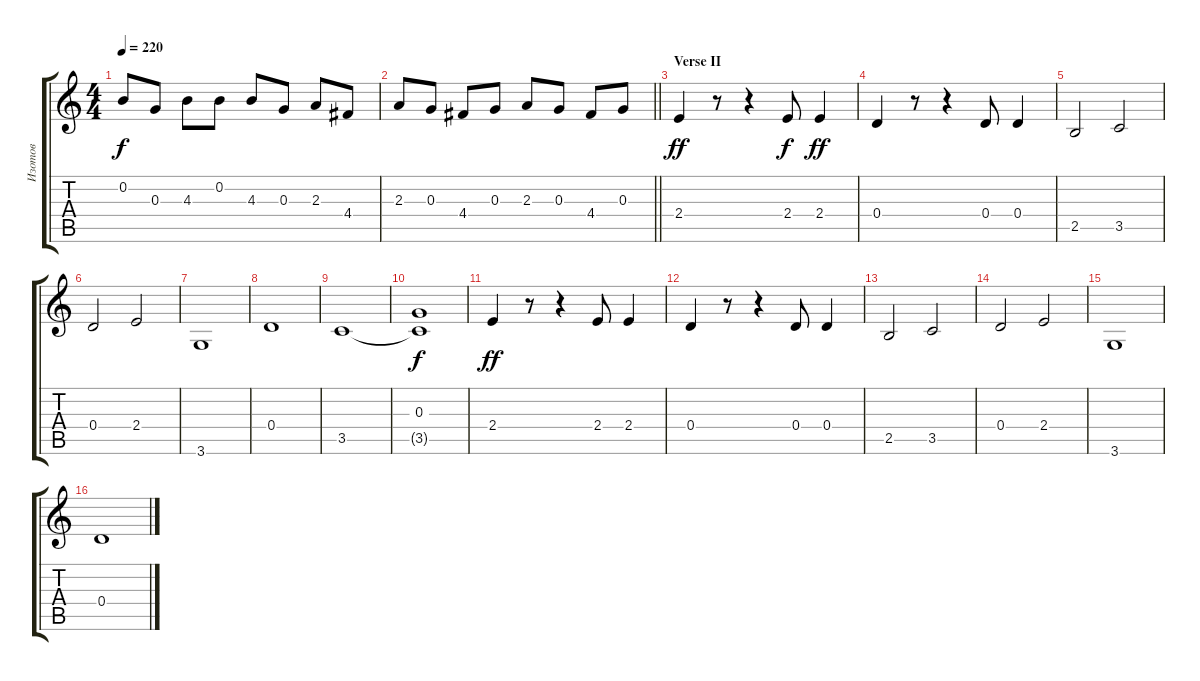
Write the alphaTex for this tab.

\track ("Изотов" "Изотов") {instrument electricbasspick}
\staff {score tabs}
\tuning (E4 B3 G3 D3 A2 E2) {hide}
\ts (4 4)
\tempo 220
\clef g2
\ks c
0.2.8{dy f} 0.3.8 4.3.8 0.2.8 4.3.8 0.3.8 2.3.8 4.4.8 |
\barLineRight lightlight
2.3.8 0.3.8 4.4.8 0.3.8 2.3.8 0.3.8 4.4.8 0.3.8 |
\section ("" "Verse II")
2.4.4{dy ff} r.8 r.4 2.4.8{dy f} 2.4.4{dy ff} |
0.4.4 r.8 r.4 0.4.8 0.4.4 |
2.5.2 3.5.2 |
0.4.2 2.4.2 |
3.6.1 |
0.4.1 |
3.5.1 |
(0.3 3.5{t}).1{dy f} |
2.4.4{dy ff} r.8 r.4 2.4.8 2.4.4 |
0.4.4 r.8 r.4 0.4.8 0.4.4 |
2.5.2 3.5.2 |
0.4.2 2.4.2 |
3.6.1 |
0.4.1
